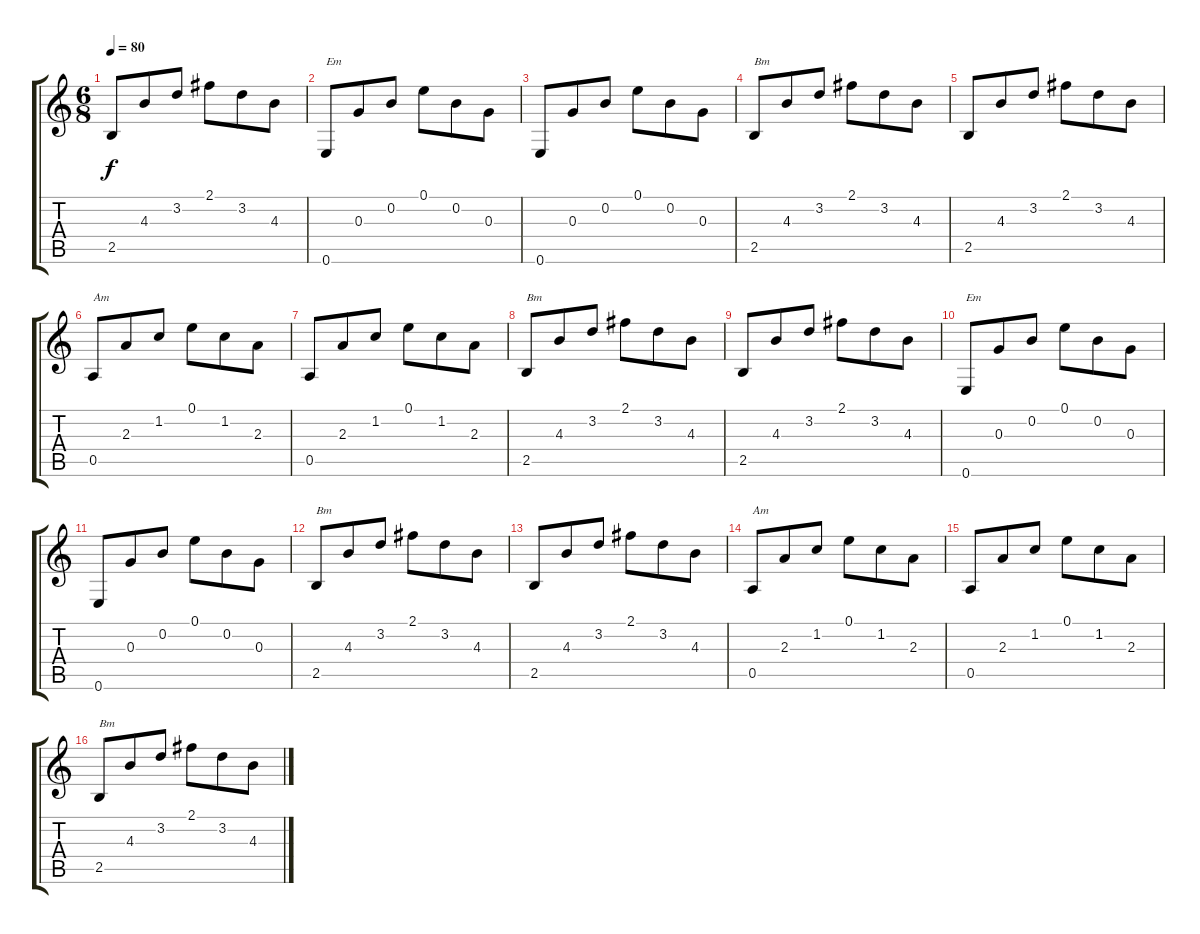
\track "" {instrument distortionguitar}
\staff {score tabs}
\tuning (E4 B3 G3 D3 A2 E2) {hide}
\ts (6 8)
\tempo 80
\clef g2
\ks c
2.5.8{dy f} 4.3.8 3.2.8 2.1.8 3.2.8 4.3.8 |
0.6.8{txt "Em"} 0.3.8 0.2.8 0.1.8 0.2.8 0.3.8 |
0.6.8 0.3.8 0.2.8 0.1.8 0.2.8 0.3.8 |
2.5.8{txt "Bm"} 4.3.8 3.2.8 2.1.8 3.2.8 4.3.8 |
2.5.8 4.3.8 3.2.8 2.1.8 3.2.8 4.3.8 |
0.5.8{txt "Am"} 2.3.8 1.2.8 0.1.8 1.2.8 2.3.8 |
0.5.8 2.3.8 1.2.8 0.1.8 1.2.8 2.3.8 |
2.5.8{txt "Bm"} 4.3.8 3.2.8 2.1.8 3.2.8 4.3.8 |
2.5.8 4.3.8 3.2.8 2.1.8 3.2.8 4.3.8 |
0.6.8{txt "Em"} 0.3.8 0.2.8 0.1.8 0.2.8 0.3.8 |
0.6.8 0.3.8 0.2.8 0.1.8 0.2.8 0.3.8 |
2.5.8{txt "Bm"} 4.3.8 3.2.8 2.1.8 3.2.8 4.3.8 |
2.5.8 4.3.8 3.2.8 2.1.8 3.2.8 4.3.8 |
0.5.8{txt "Am"} 2.3.8 1.2.8 0.1.8 1.2.8 2.3.8 |
0.5.8 2.3.8 1.2.8 0.1.8 1.2.8 2.3.8 |
2.5.8{txt "Bm"} 4.3.8 3.2.8 2.1.8 3.2.8 4.3.8
